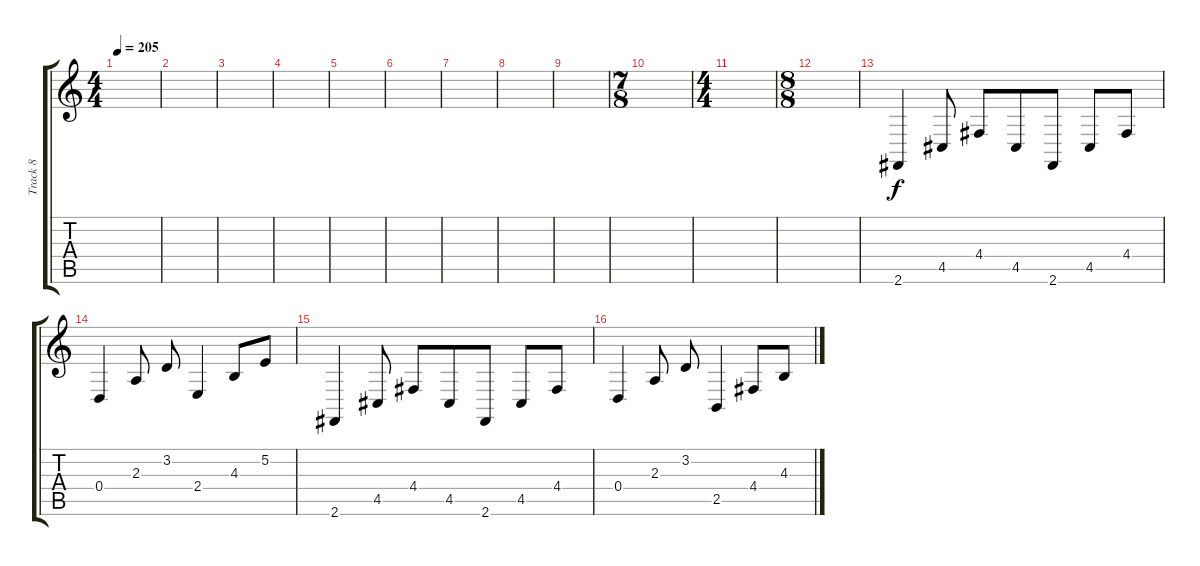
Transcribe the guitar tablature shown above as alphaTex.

\track ("Track 8" "Track 8") {instrument harpsichord}
\staff {score tabs}
\tuning (E4 B3 G3 D3 A2 E2) {hide}
\ts (4 4)
\tempo 205
\clef g2
\ks c
|
|
|
|
|
|
|
|
|
\ts (7 8)
|
\ts (4 4)
|
\ts (8 8)
|
2.6.4 4.5.8 4.4.8 4.5.8 2.6.8 4.5.8 4.4.8 |
0.4.4 2.3.8 3.2.8 2.4.4 4.3.8 5.2.8 |
2.6.4 4.5.8 4.4.8 4.5.8 2.6.8 4.5.8 4.4.8 |
0.4.4 2.3.8 3.2.8 2.5.4 4.4.8 4.3.8
